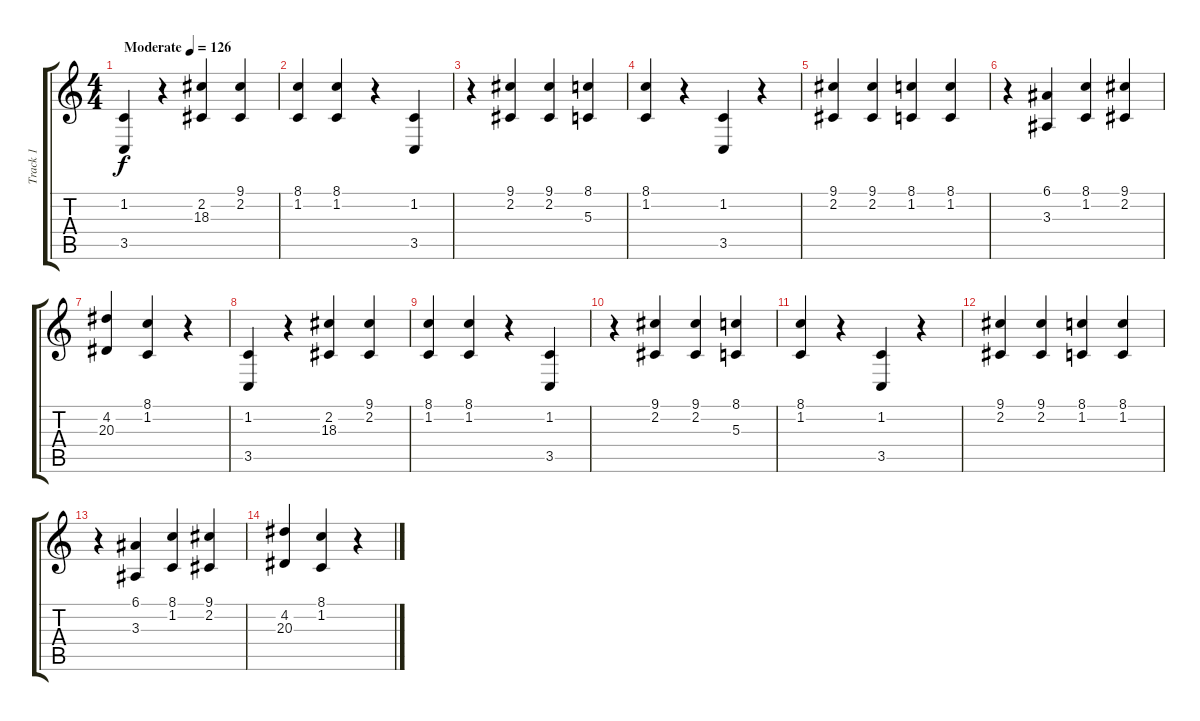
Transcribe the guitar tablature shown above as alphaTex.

\track ("Track 1" "Track 1") {instrument stringensemble1}
\staff {score tabs}
\tuning (E4 B3 G3 D3 A2 E2) {hide}
\ts (4 4)
\tempo (126 "Moderate")
\clef g2
\ks aminor
(1.2 3.5).4{dy f instrument stringensemble1} r.4 (2.2 18.3).4 (9.1 2.2).4 |
(8.1 1.2).4 (8.1 1.2).4 r.4 (1.2 3.5).4 |
r.4 (9.1 2.2).4 (9.1 2.2).4 (8.1 5.3).4 |
(8.1 1.2).4 r.4 (1.2 3.5).4 r.4 |
(9.1 2.2).4 (9.1 2.2).4 (8.1 1.2).4 (8.1 1.2).4 |
r.4 (6.1 3.3).4 (8.1 1.2).4 (9.1 2.2).4 |
(4.2 20.3).4 (8.1 1.2).4 r.4 |
(1.2 3.5).4 r.4 (2.2 18.3).4 (9.1 2.2).4 |
(8.1 1.2).4 (8.1 1.2).4 r.4 (1.2 3.5).4 |
r.4 (9.1 2.2).4 (9.1 2.2).4 (8.1 5.3).4 |
(8.1 1.2).4 r.4 (1.2 3.5).4 r.4 |
(9.1 2.2).4 (9.1 2.2).4 (8.1 1.2).4 (8.1 1.2).4 |
r.4 (6.1 3.3).4 (8.1 1.2).4 (9.1 2.2).4 |
(4.2 20.3).4 (8.1 1.2).4 r.4
